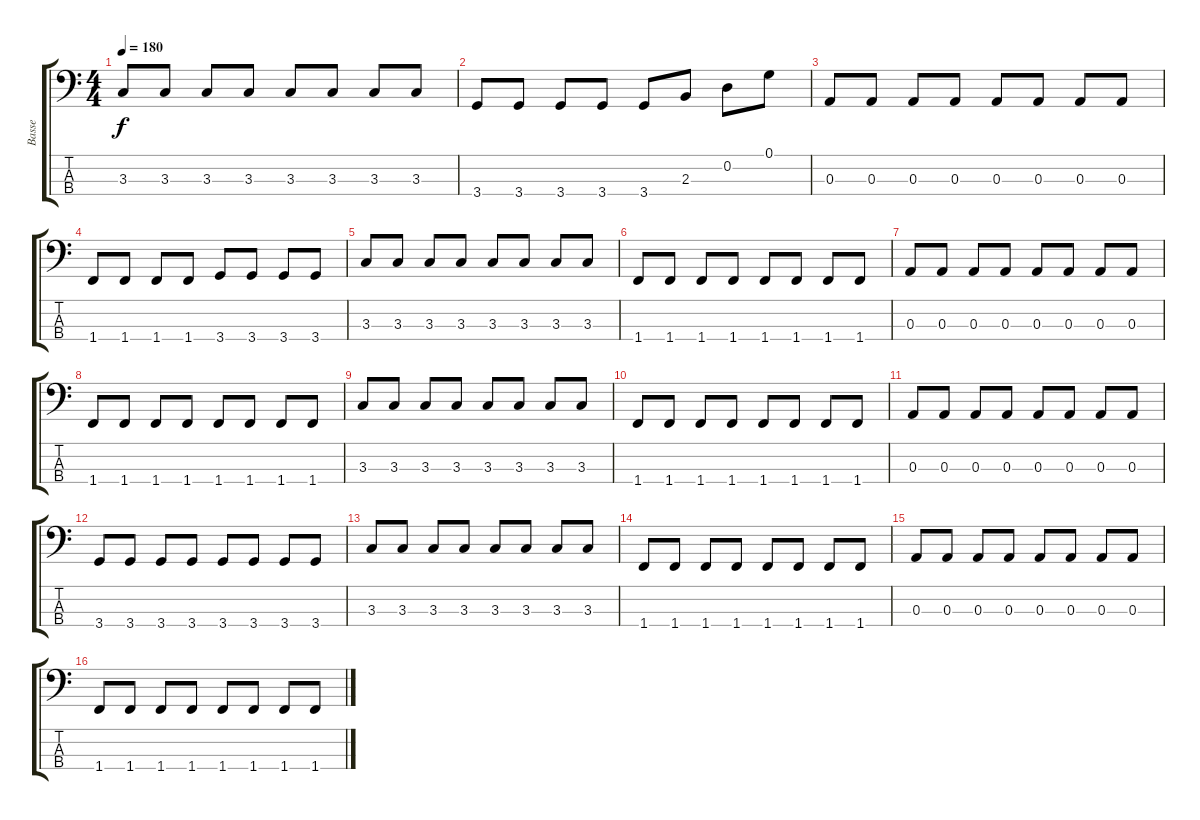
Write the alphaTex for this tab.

\track ("Basse" "Basse") {instrument electricbassfinger}
\staff {score tabs}
\tuning (G2 D2 A1 E1) {hide}
\ts (4 4)
\tempo 180
\clef f4
\ks c
3.3.8{dy f} 3.3.8 3.3.8 3.3.8 3.3.8 3.3.8 3.3.8 3.3.8 |
3.4.8 3.4.8 3.4.8 3.4.8 3.4.8 2.3.8 0.2.8 0.1.8 |
0.3.8 0.3.8 0.3.8 0.3.8 0.3.8 0.3.8 0.3.8 0.3.8 |
1.4.8 1.4.8 1.4.8 1.4.8 3.4.8 3.4.8 3.4.8 3.4.8 |
\section ("" "")
3.3.8 3.3.8 3.3.8 3.3.8 3.3.8 3.3.8 3.3.8 3.3.8 |
1.4.8 1.4.8 1.4.8 1.4.8 1.4.8 1.4.8 1.4.8 1.4.8 |
0.3.8 0.3.8 0.3.8 0.3.8 0.3.8 0.3.8 0.3.8 0.3.8 |
1.4.8 1.4.8 1.4.8 1.4.8 1.4.8 1.4.8 1.4.8 1.4.8 |
3.3.8 3.3.8 3.3.8 3.3.8 3.3.8 3.3.8 3.3.8 3.3.8 |
1.4.8 1.4.8 1.4.8 1.4.8 1.4.8 1.4.8 1.4.8 1.4.8 |
0.3.8 0.3.8 0.3.8 0.3.8 0.3.8 0.3.8 0.3.8 0.3.8 |
3.4.8 3.4.8 3.4.8 3.4.8 3.4.8 3.4.8 3.4.8 3.4.8 |
3.3.8 3.3.8 3.3.8 3.3.8 3.3.8 3.3.8 3.3.8 3.3.8 |
1.4.8 1.4.8 1.4.8 1.4.8 1.4.8 1.4.8 1.4.8 1.4.8 |
0.3.8 0.3.8 0.3.8 0.3.8 0.3.8 0.3.8 0.3.8 0.3.8 |
1.4.8 1.4.8 1.4.8 1.4.8 1.4.8 1.4.8 1.4.8 1.4.8
